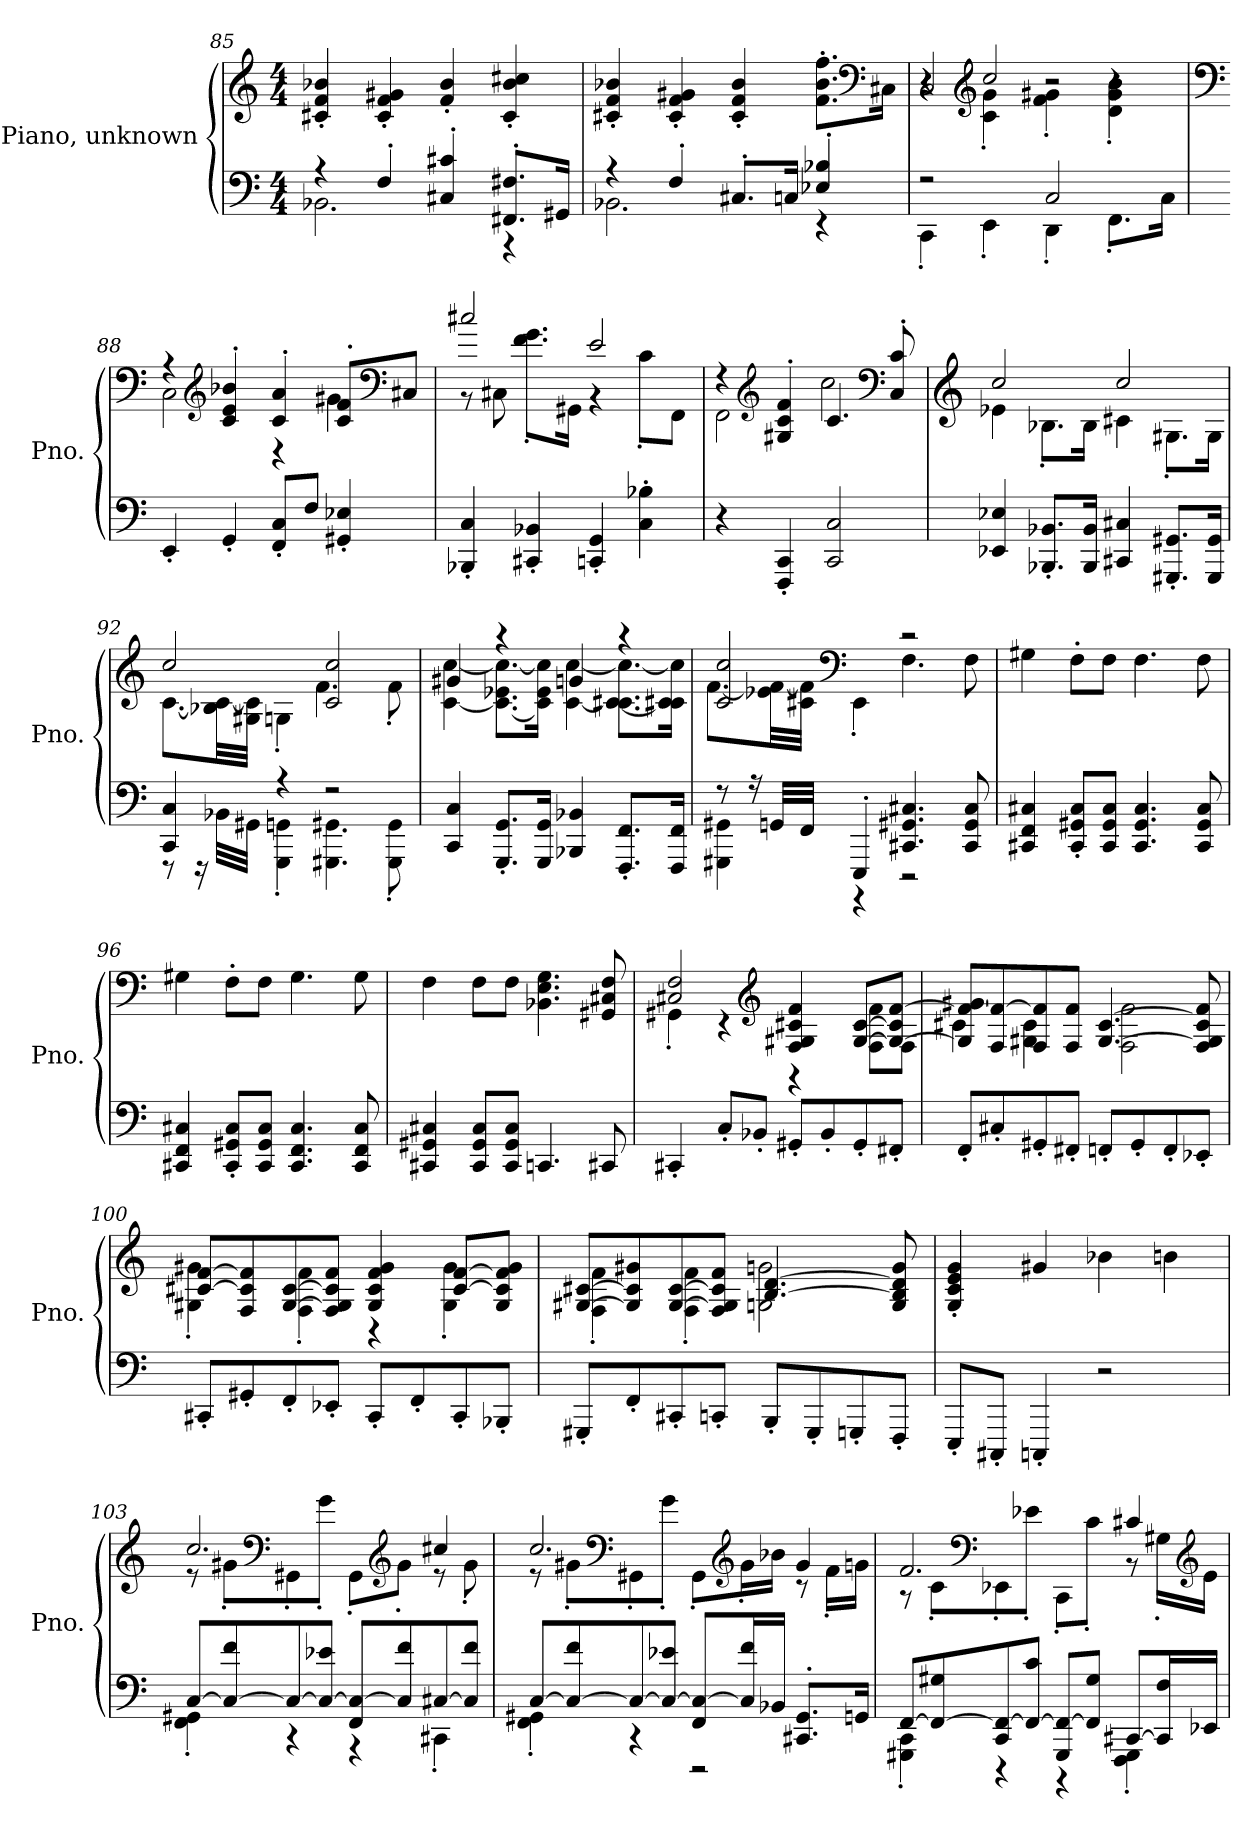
**kern	**kern
*part1	*part1
*staff2	*staff1
*I"Piano, unknown	*
*I'Pno.	*
*clefF4	*clefG2
*k[]	*k[]
*M4/4	*M4/4
=85	=85
*^	*
4r	2.BB-X\	4c#X/' 4f/' 4b-X/'
4F'/	.	4c#/' 4f/' 4g#X/'
4C#X/' 4c#X/'	.	4f/' 4b-/'
8.FF#X/' 8.F#X/'L	4r	4c#/' 4b-/' 4cc#X/'
16GG#X/Jk	.	.
!!LO:LB:g=z
=86	=86	=86
4r	2.BB-X\	4c#X/' 4f/' 4b-X/'
4F'/	.	4c#/' 4f/' 4g#X/'
8.C#X'/L	.	4c#/' 4f/' 4b-/'
16Cn/Jk	.	.
4E-X/' 4B-X/'	4r	8.f\' 8.b-\' 8.ff\'L
*	*	*clefF4
.	.	16C#X\Jk
=87	=87	=87
*	*	*^
*	*	*	*^
2r	4CC'\	4r	4r	2C/
*	*	*clefG2	*	*
.	4EE'\	2cc/	4c\' 4g\'	.
2C/	4DD'\	.	4f\' 4g#X\'	2r
.	8.FF'\L	4r	4d\' 4g#\' 4b\'	.
.	16C\Jk	.	.	.
*v	*v	*	*	*
*	*v	*v	*v
=88	=88
*	*clefF4
*	*^
4EE'/	4r	2C\
*	*clefG2	*
4GG'/	4c/' 4e/' 4b-X/'	.
8FF/' 8C/'L	4c/' 4a/'	4r
8F/J	.	.
4GG#X/' 4E-X/'	8c/' 8f/'L	4g#X\
*	*clefF4	*
.	8C#X/J	.
!!LO:LB:g=z	!!
=89	=89	=89
4BBB-X/' 4C/'	2cc#X/	8r
.	.	8C#X\
4CC#X/' 4BB-X/'	.	8.f\' 8.g\'L
.	.	16GG#X\Jk
4CCn/' 4GG/'	2e/	4r
4C\' 4B-X\'	.	8c'\L
.	.	8FF\J
=90	=90	=90
4r	4r	2FF\
*	*clefG2	*
4FFF/' 4CC/'	4G#X/' 4c/' 4f/'	.
2CC/ 2C/	4.c/	2cc\
*	*clefF4	*
.	8C/' 8c/'	.
=91	=91	=91
*	*clefG2	*
4EE-X/ 4E-X/	2cc/	4e-X\
8.BBB-X/' 8.BB-X/'L	.	8.B-X'\L
16BBB-/ 16BB-/Jk	.	16B-\Jk
4CC#X/ 4C#X/	2cc/	4c#X\
8.GGG#X/' 8.GG#X/'L	.	8.G#X'\L
16GGG#/ 16GG#/Jk	.	16G#\Jk
!!LO:LB:g=z	!!
=92	=92	=92
*^	*	*
4CC/ 4C/	8r	2cc/	[8.c\L
.	16r	.	.
.	32BB-X\LLL	.	32B-X\ 32c\_LL
.	32GG#X\JJJ	.	32G#X\ 32c\]JJJ
4r	4GGG\' 4GGn\'	.	4Gn'\
2r	4.GGG#X\ 4.GG#X\	2c/ 2cc/	4.f\
.	8GGG#\' 8GG#\'	.	8f'\
*v	*v	*	*
=93	=93	=93
4CC/ 4C/	4g#X/	[4c\ [4cc\
8.GGG/' 8.GG/'L	4r	8.c\_ 8.e-X\ 8.cc\_L
16GGG/ 16GG/Jk	.	16c\] 16e-\ 16cc\]Jk
4BBB-X/ 4BB-X/	4gn/	[4c\ [4cc\
8.FFF/' 8.FF/'L	4r	8.c\_ 8.c#X\ 8.cc\_L
16FFF/ 16FF/Jk	.	16c\] 16c#X\ 16cc\]Jk
=94	=94	=94
*^	*	*
8r	4GGG#X\ 4GG#X\	2c/ 2cc/	[8.f\L
16r	.	.	.
32GGn/LLL	.	.	32e-X\ 32f\_LL
32FF/JJJ	.	.	32c#X\ 32f\]JJJ
*	*	*clefF4	*
4EEE'/	4r	.	4EE'\
4.CC#X/ 4.GG#X/ 4.C#X/	2r	2r	4.F\
8CC#/ 8GG#/ 8C#/	.	.	8F\
*v	*v	*	*
*	*v	*v
!!LO:PB:g=z
=95	=95
4CC#X/ 4FF/ 4C#X/	4G#X\
8CC#/' 8GG#X/' 8C#/'L	8F'\L
8CC#/ 8GG#/ 8C#/J	8F\J
4.CC#/ 4.GG#/ 4.C#/	4.F\
8CC#/ 8GG#/ 8C#/	8F\
=96	=96
4CC#X/ 4FF/ 4C#X/	4G#X\
8CC#/' 8GG#X/' 8C#/'L	8F'\L
8CC#/ 8GG#/ 8C#/J	8F\J
4.CC#/ 4.FF/ 4.C#/	4.G#\
8CC#/ 8FF/ 8C#/	8G#\
=97	=97
4CC#X/ 4GG#X/ 4C#X/	4F\
8CC#/ 8GG#/ 8C#/L	8F\L
8CC#/ 8GG#/ 8C#/J	8F\J
4.CCn/	4.BB-X\ 4.E\ 4.G\
8CC#X/	8GG#X/ 8C#X/ 8F/
=98	=98
*	*^
4CC#X'/	2C#X/ 2F/	4GG#X'\
8C'/L	.	4r
8BB-X'/J	.	.
*	*clefG2	*
8GG#X'/L	4F/ 4G#X/ 4c#X/ 4f/	4r
8BB-'/	.	.
8GG#'/	[8G#/ [8c#/L	8F\ 8f\L
8FF#X'/J	8G#/_ 8c#/] [8f/J	8F\J
!!LO:LB:g=z	!!
=99	=99	=99
8FF'/L	8G#/] 8f/_ 8g#X/L	4c#X\
8C#X'/	8F/ 8f/_	.
8GG#X'/	8F/ 8f/]	4G#X\ 4c#\
8FF#X'/J	8F/ 8f/J	.
8FFn'/L	[4.G#/ [4.c#/	2F\ 2f\
8GG#'/	.	.
8FF'/	.	.
8EE-X'/J	8F/ 8G#/] 8c#/] 8f/	.
=100	=100	=100
8CC#X'/L	[8c#X/ [8f/L	4G#X\' 4g#X\'
8GG#X'/	8F/ 8c#/] 8f/]	.
8FF'/	[8G#/ [8c#/	4F\' 4f\'
8EE-X'/J	8F/ 8G#/] 8c#/] 8f/J	.
8CC#'/L	4G#/ 4c#/ 4f/ 4g#/	4r
8FF'/	.	.
8CC#'/	[8c#/ [8f/L	4G#\' 4g#\'
8BBB-X'/J	8G#/ 8c#/] 8f/] 8g#/J	.
!!LO:LB:g=z	!!
=101	=101	=101
8GGG#X'/L	[8G#X/ [8c#X/L	4F\' 4f\'
8FF'/	8G#/] 8c#/] 8g#X/	.
8CC#X'/	[8G#/ [8c#/	4F\' 4f\'
8CCn'/J	8F/ 8G#/] 8c#/] 8f/J	.
8BBB'/L	[4.B/ [4.d/	2Gn\ 2gn\
8GGG#'/	.	.
8GGGn'/	.	.
8FFF'/J	8G/ 8B/] 8d/] 8g/	.
*	*v	*v
=102	=102
8EEE'/L	4G/' 4c/' 4e/' 4g/'
8CCC#X'/J	.
4CCCn'/	4g#X/
2r	4b-X\
.	4bn\
=103	=103
*^	*^
[8C/L	4FF\' 4GG#X\'	2.cc/	8r
8C/_ 8f/	.	.	8g#X'\L
*	*	*clefF4	*
8C/_	4r	.	8GG#X'\
8C/_ 8e-X/J	.	.	8g#'\J
8FF/ 8C/_L	4r	.	8GG#'\L
*	*	*clefG2	*
8C/] 8f/	.	.	8g#'\J
[8C#X/	4CC#X'\	4cc#X/	8r
8C#/] 8f/J	.	.	8g#'\
!!LO:LB:g=z	!!
=104	=104	=104	=104
[8C/L	4FF\' 4GG#X\'	2.cc/	8r
8C/_ 8f/	.	.	8g#X'\L
*	*	*clefF4	*
8C/_	4r	.	8GG#X'\
8C/_ 8e-X/J	.	.	8g#'\J
8FF/ 8C/_L	2r	.	8GG#'\L
*	*	*clefG2	*
16C/] 16f/L	.	.	16g#'\L
16BB-X/JJ	.	.	16b-X\JJ
8.CC#X/' 8.GG#/'L	.	4g#/	8r
.	.	.	16f'\LL
16GGn/Jk	.	.	16gn\JJ
=105	=105	=105	=105
[8FF/L	4GGG#X\' 4CC\'	2.f/	8r
8FF/_ 8G#X/	.	.	8c'\L
*	*	*clefF4	*
8CC/ 8FF/_	4r	.	8EE-X'\
8FF/_ 8c/J	.	.	8e-X'\J
8GGG#/ 8FF/_L	4r	.	8CC'\L
8FF/] 8G#/J	.	.	8c'\J
[8CC#X/L	4FFF\' 4GGG#\'	4c#X/	8r
16CC#/] 16F/L	.	.	16G#X'\LL
*	*	*clefG2	*
16EE-X/JJ	.	.	16e-\JJ
*v	*v	*	*
*	*v	*v
=	=
*-	*-
